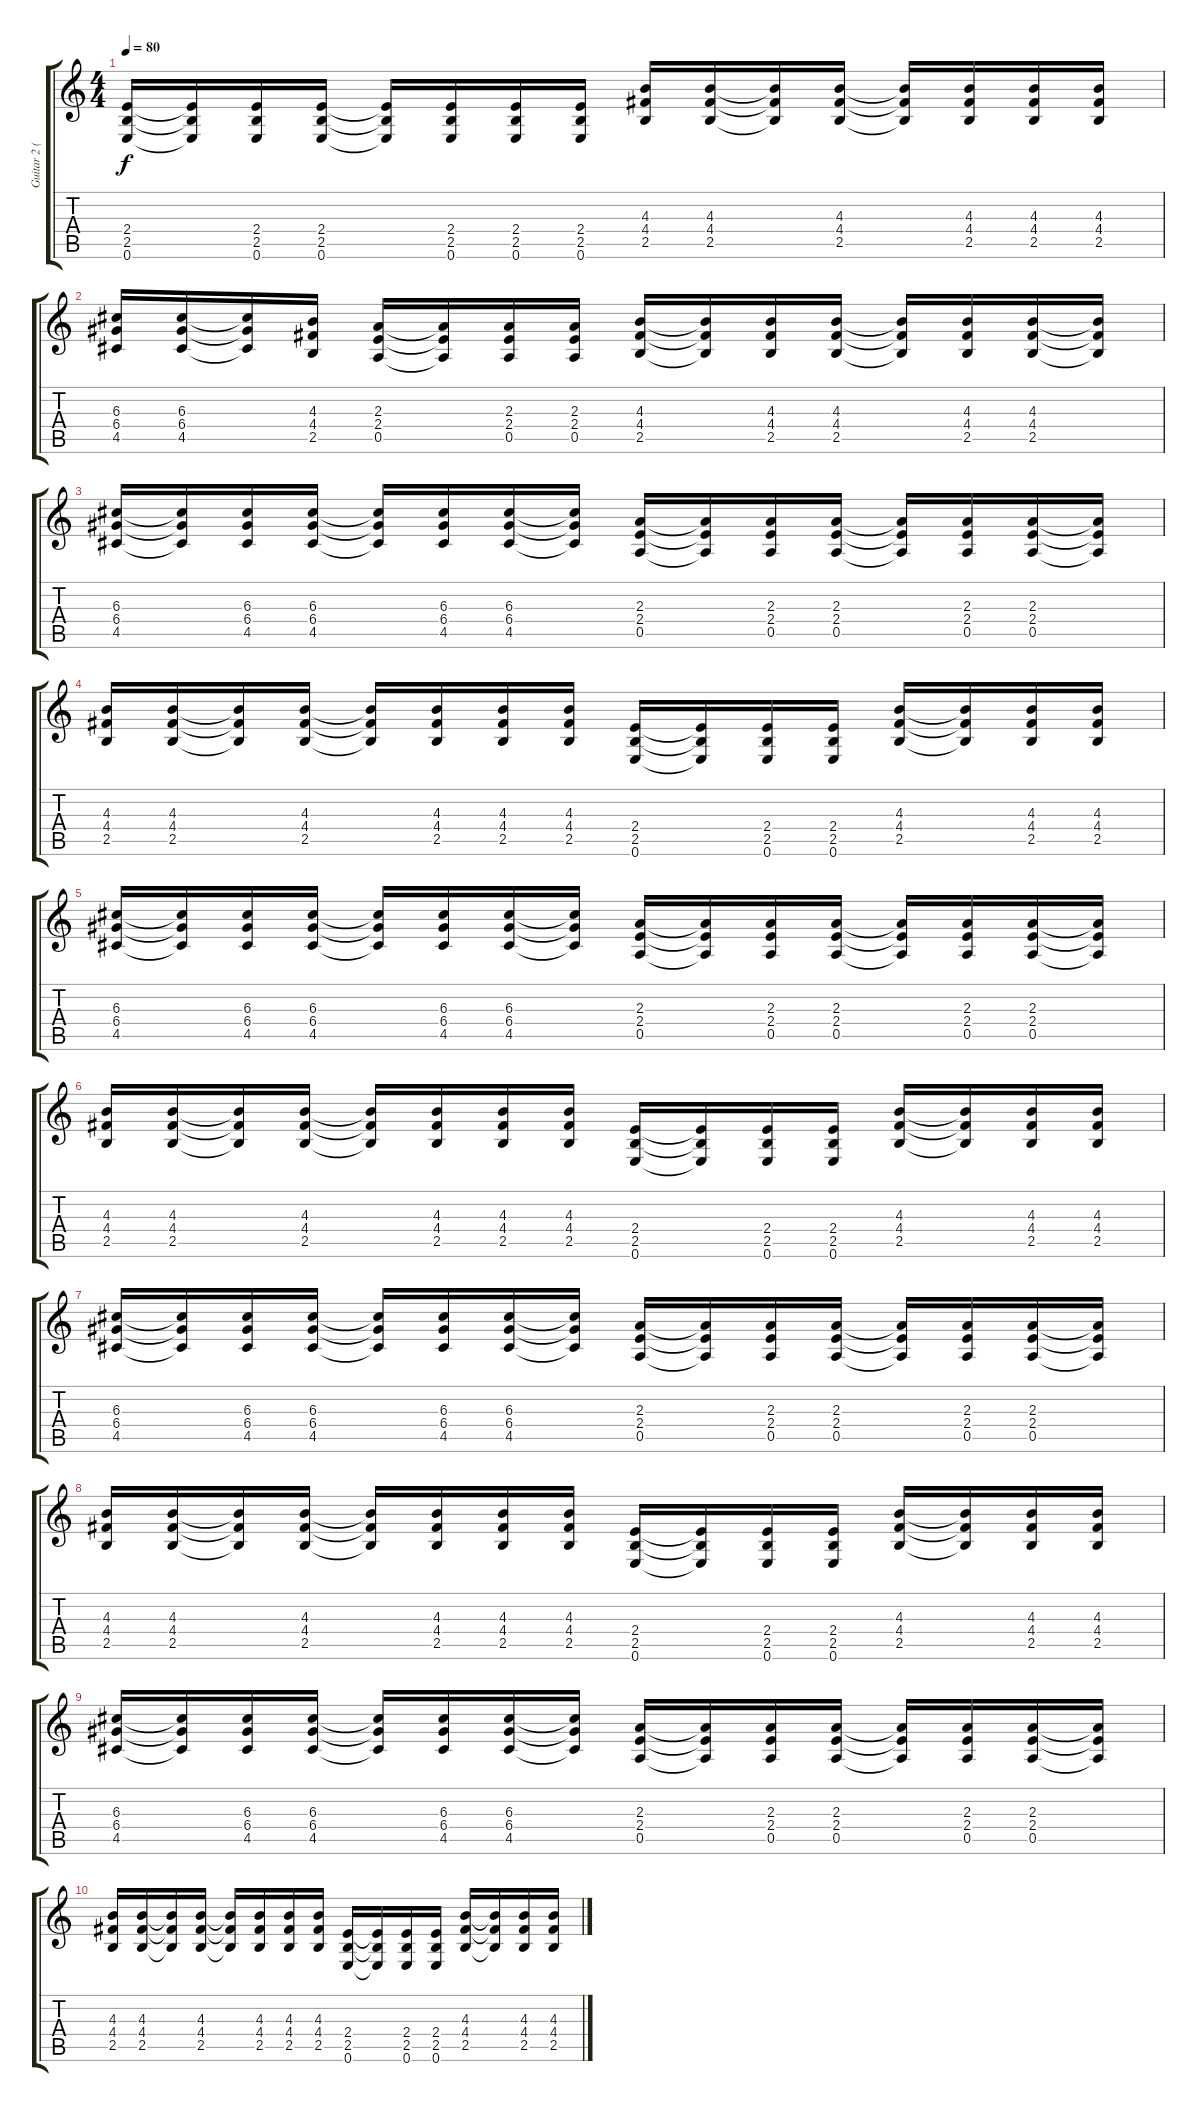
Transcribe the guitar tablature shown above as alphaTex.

\track ("Guitar 2 (Rhythm)" "Guitar 2 (") {instrument overdrivenguitar}
\staff {score tabs}
\tuning (E4 B3 G3 D3 A2 E2) {hide}
\ts (4 4)
\tempo 80
\clef g2
\ks c
(2.4 2.5 0.6).16{dy f} (2.4{t} 2.5{t} 0.6{t}).16 (2.4 2.5 0.6).16 (2.4 2.5 0.6).16 (2.4{t} 2.5{t} 0.6{t}).16 (2.4 2.5 0.6).16 (2.4 2.5 0.6).16 (2.4 2.5 0.6).16 (4.3 4.4 2.5).16 (4.3 4.4 2.5).16 (4.3{t} 4.4{t} 2.5{t}).16 (4.3 4.4 2.5).16 (4.3{t} 4.4{t} 2.5{t}).16 (4.3 4.4 2.5).16 (4.3 4.4 2.5).16 (4.3 4.4 2.5).16 |
(6.3 6.4 4.5).16 (6.3 6.4 4.5).16 (6.3{t} 6.4{t} 4.5{t}).16 (4.3 4.4 2.5).16 (2.3 2.4 0.5).16 (2.3{t} 2.4{t} 0.5{t}).16 (2.3 2.4 0.5).16 (2.3 2.4 0.5).16 (4.3 4.4 2.5).16 (4.3{t} 4.4{t} 2.5{t}).16 (4.3 4.4 2.5).16 (4.3 4.4 2.5).16 (4.3{t} 4.4{t} 2.5{t}).16 (4.3 4.4 2.5).16 (4.3 4.4 2.5).16 (4.3{t} 4.4{t} 2.5{t}).16 |
(6.3 6.4 4.5).16 (6.3{t} 6.4{t} 4.5{t}).16 (6.3 6.4 4.5).16 (6.3 6.4 4.5).16 (6.3{t} 6.4{t} 4.5{t}).16 (6.3 6.4 4.5).16 (6.3 6.4 4.5).16 (6.3{t} 6.4{t} 4.5{t}).16 (2.3 2.4 0.5).16 (2.3{t} 2.4{t} 0.5{t}).16 (2.3 2.4 0.5).16 (2.3 2.4 0.5).16 (2.3{t} 2.4{t} 0.5{t}).16 (2.3 2.4 0.5).16 (2.3 2.4 0.5).16 (2.3{t} 2.4{t} 0.5{t}).16 |
(4.3 4.4 2.5).16 (4.3 4.4 2.5).16 (4.3{t} 4.4{t} 2.5{t}).16 (4.3 4.4 2.5).16 (4.3{t} 4.4{t} 2.5{t}).16 (4.3 4.4 2.5).16 (4.3 4.4 2.5).16 (4.3 4.4 2.5).16 (2.4 2.5 0.6).16 (2.4{t} 2.5{t} 0.6{t}).16 (2.4 2.5 0.6).16 (2.4 2.5 0.6).16 (4.3 4.4 2.5).16 (4.3{t} 4.4{t} 2.5{t}).16 (4.3 4.4 2.5).16 (4.3 4.4 2.5).16 |
(6.3 6.4 4.5).16{volume 8} (6.3{t} 6.4{t} 4.5{t}).16 (6.3 6.4 4.5).16 (6.3 6.4 4.5).16 (6.3{t} 6.4{t} 4.5{t}).16 (6.3 6.4 4.5).16 (6.3 6.4 4.5).16 (6.3{t} 6.4{t} 4.5{t}).16 (2.3 2.4 0.5).16 (2.3{t} 2.4{t} 0.5{t}).16 (2.3 2.4 0.5).16 (2.3 2.4 0.5).16 (2.3{t} 2.4{t} 0.5{t}).16 (2.3 2.4 0.5).16 (2.3 2.4 0.5).16 (2.3{t} 2.4{t} 0.5{t}).16 |
(4.3 4.4 2.5).16{volume 6} (4.3 4.4 2.5).16 (4.3{t} 4.4{t} 2.5{t}).16 (4.3 4.4 2.5).16 (4.3{t} 4.4{t} 2.5{t}).16 (4.3 4.4 2.5).16 (4.3 4.4 2.5).16 (4.3 4.4 2.5).16 (2.4 2.5 0.6).16 (2.4{t} 2.5{t} 0.6{t}).16 (2.4 2.5 0.6).16 (2.4 2.5 0.6).16 (4.3 4.4 2.5).16 (4.3{t} 4.4{t} 2.5{t}).16 (4.3 4.4 2.5).16 (4.3 4.4 2.5).16 |
(6.3 6.4 4.5).16{volume 4} (6.3{t} 6.4{t} 4.5{t}).16 (6.3 6.4 4.5).16 (6.3 6.4 4.5).16 (6.3{t} 6.4{t} 4.5{t}).16 (6.3 6.4 4.5).16 (6.3 6.4 4.5).16 (6.3{t} 6.4{t} 4.5{t}).16 (2.3 2.4 0.5).16 (2.3{t} 2.4{t} 0.5{t}).16 (2.3 2.4 0.5).16 (2.3 2.4 0.5).16 (2.3{t} 2.4{t} 0.5{t}).16 (2.3 2.4 0.5).16 (2.3 2.4 0.5).16 (2.3{t} 2.4{t} 0.5{t}).16 |
(4.3 4.4 2.5).16{volume 2} (4.3 4.4 2.5).16 (4.3{t} 4.4{t} 2.5{t}).16 (4.3 4.4 2.5).16 (4.3{t} 4.4{t} 2.5{t}).16 (4.3 4.4 2.5).16 (4.3 4.4 2.5).16 (4.3 4.4 2.5).16 (2.4 2.5 0.6).16 (2.4{t} 2.5{t} 0.6{t}).16 (2.4 2.5 0.6).16 (2.4 2.5 0.6).16 (4.3 4.4 2.5).16 (4.3{t} 4.4{t} 2.5{t}).16 (4.3 4.4 2.5).16 (4.3 4.4 2.5).16 |
(6.3 6.4 4.5).16{volume 0} (6.3{t} 6.4{t} 4.5{t}).16 (6.3 6.4 4.5).16 (6.3 6.4 4.5).16 (6.3{t} 6.4{t} 4.5{t}).16 (6.3 6.4 4.5).16 (6.3 6.4 4.5).16 (6.3{t} 6.4{t} 4.5{t}).16 (2.3 2.4 0.5).16 (2.3{t} 2.4{t} 0.5{t}).16 (2.3 2.4 0.5).16 (2.3 2.4 0.5).16 (2.3{t} 2.4{t} 0.5{t}).16 (2.3 2.4 0.5).16 (2.3 2.4 0.5).16 (2.3{t} 2.4{t} 0.5{t}).16 |
(4.3 4.4 2.5).16 (4.3 4.4 2.5).16 (4.3{t} 4.4{t} 2.5{t}).16 (4.3 4.4 2.5).16 (4.3{t} 4.4{t} 2.5{t}).16 (4.3 4.4 2.5).16 (4.3 4.4 2.5).16 (4.3 4.4 2.5).16 (2.4 2.5 0.6).16 (2.4{t} 2.5{t} 0.6{t}).16 (2.4 2.5 0.6).16 (2.4 2.5 0.6).16 (4.3 4.4 2.5).16 (4.3{t} 4.4{t} 2.5{t}).16 (4.3 4.4 2.5).16 (4.3 4.4 2.5).16
